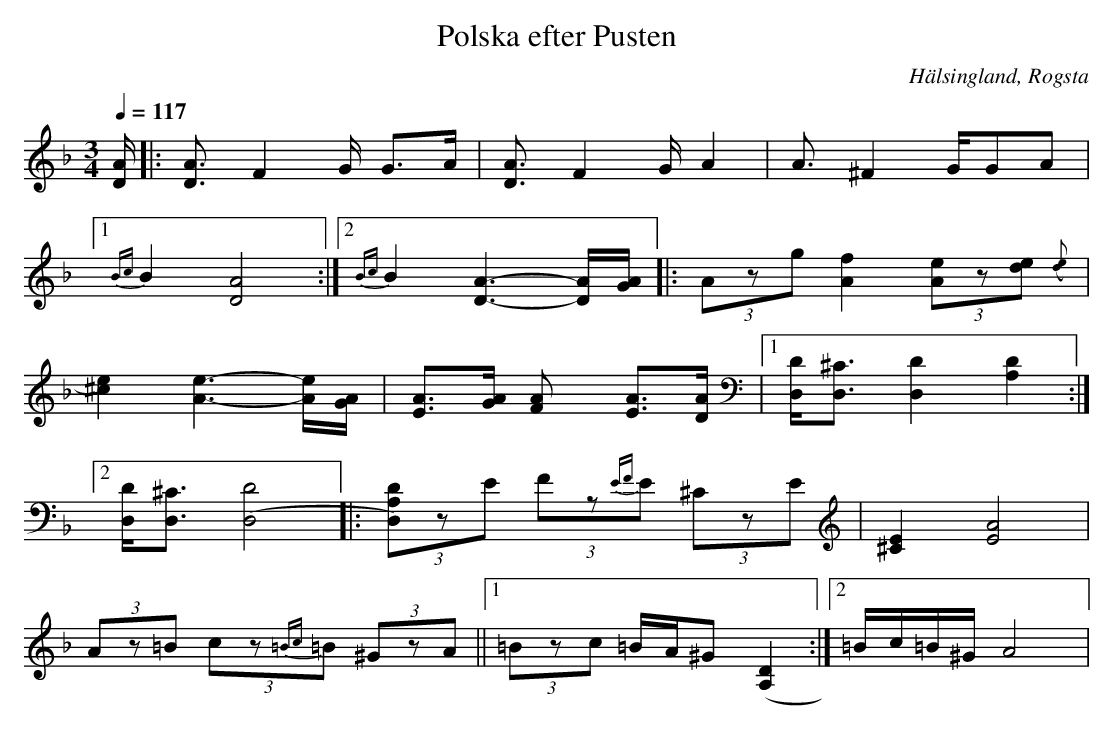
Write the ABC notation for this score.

X:1
T:Polska efter Pusten
O:Hälsingland, Rogsta
M:3/4
L:1/8
Q:1/4=117
K:Dm
[D/A/] |: [D3/2A3/2] F2G/ G>A | [D3/2A3/2] F2G/A2|A3/2 ^F2 G/GA|
[1 {Bc}B2 [D4A4] :|[2 {Bc}B2 [D3A3] -[D/A/][G/A/] |:(3Azg [A2f2] (3[Ae]z[de] {[d(e]}|
[^c2e2)] [A3e3] -[A/e/][A/G/]| [AE]>[AG] [A2F] [AE]>[AD] |[1[D,/D/][D,3/2^C3/2] [D,2D2] [D2A,2] :|
[2 [D,/D/][D,3/2^C3/2] [(D,4D4] |: (3[D,)A,D]zE (3Fz{EF}E (3^CzE | [^C2E2] [E4A4]|
(3Az=B (3cz{=Bc}=B (3^GzA||[1 (3=Bzc =B/A/^G ([A,D]2 :| [2 =B/c/=B/^G/ A4|
